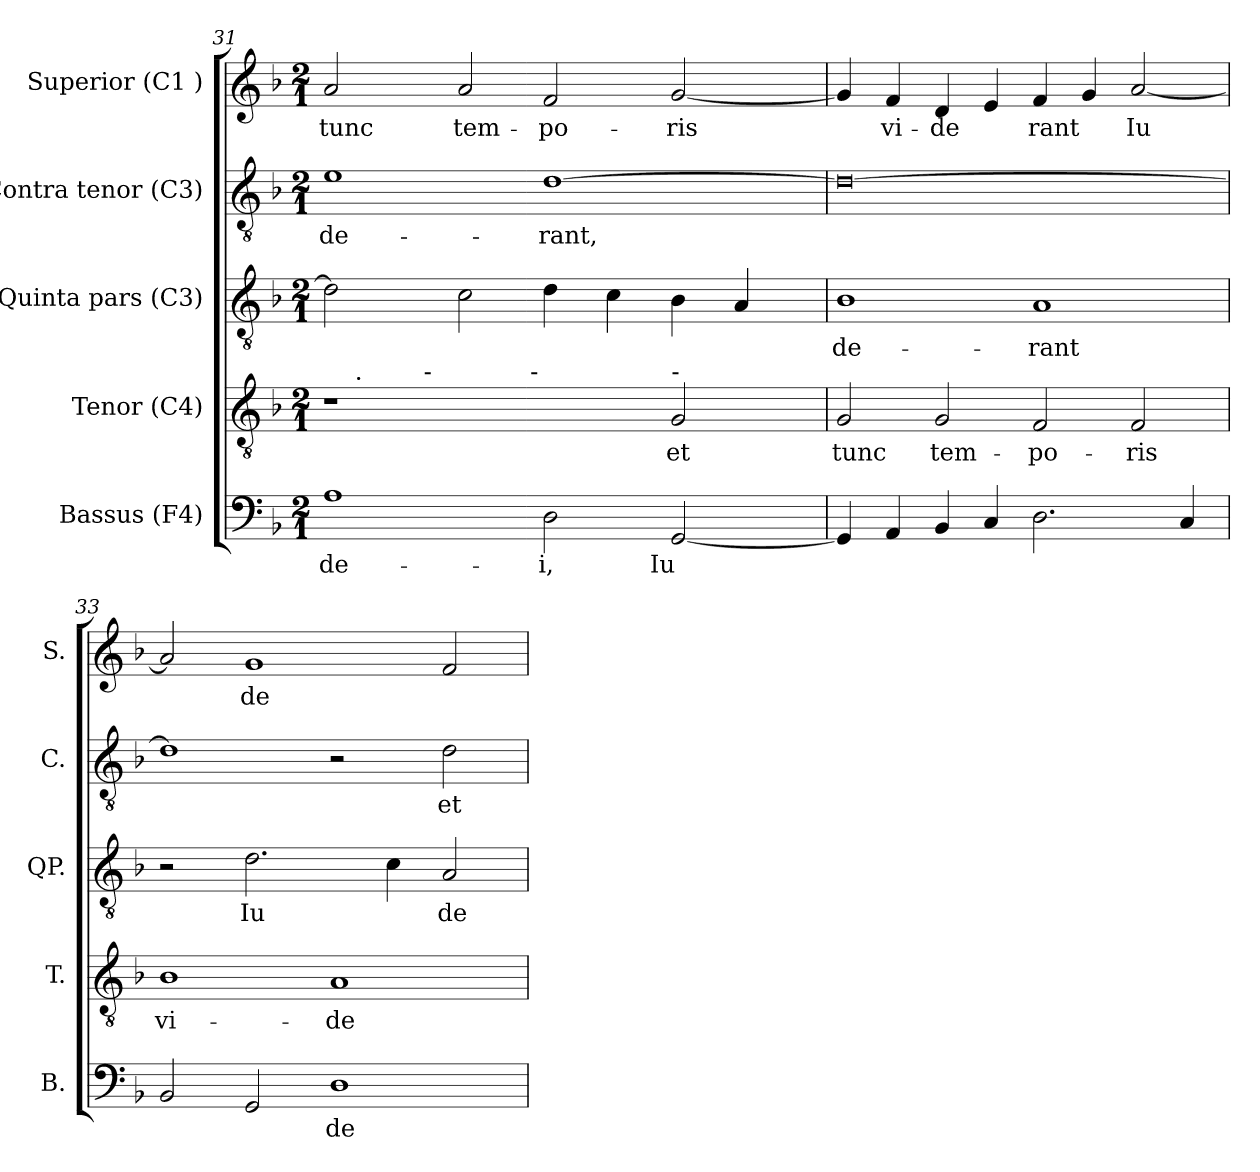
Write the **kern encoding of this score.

**kern	**text	**kern	**text	**kern	**text	**kern	**text	**kern	**text
*part5	*part5	*part4	*part4	*part3	*part3	*part2	*part2	*part1	*part1
*staff5	*staff5	*staff4	*staff4	*staff3	*staff3	*staff2	*staff2	*staff1	*staff1
*I"Bassus (F4)	*	*I"Tenor (C4)	*	*I"Quinta pars (C3)	*	*I"Contra tenor (C3)	*	*I"Superior (C1 )	*
*I'B.	*	*I'T.	*	*I'QP.	*	*I'C.	*	*I'S.	*
!!LO:LB:g=z
*clefF4	*	*clefGv2	*	*clefGv2	*	*clefGv2	*	*clefG2	*
*k[b-]	*	*k[b-]	*	*k[b-]	*	*k[b-]	*	*k[b-]	*
*F:	*	*F:	*	*F:	*	*F:	*	*F:	*
*M2/1	*	*M2/1	*	*M2/1	*	*M2/1	*	*M2/1	*
=31	=31	=31	=31	=31	=31	=31	=31	=31	=31
!	!LO:LY:b:cj	!	!	!	!LO:LY:b:cj	!	!LO:LY:b:rj	!	!LO:LY:b:rj
*	*	*^	*	*	*	*	*	*	*
*	*	*	*^	*	*	*	*	*	*	*
*	*	*	*	*^	*	*	*	*	*	*	*
1A	-de-	1r	16ryy	4ryy	2ryy	.	2d\]	--	1e	-de-	2a/	tunc
.	.	.	64ryy	.	.	.	.	.	.	.	.	.
!	!	!	!LO:TX:a:t=.	!	!	!	!	!	!	!	!	!
.	.	.	1ryy	.	.	.	.	.	.	.	.	.
.	.	.	.	16..ryy	.	.	.	.	.	.	.	.
!	!	!	!	!LO:TX:a:t=-	!	!	!	!	!	!	!	!
.	.	.	.	1ryy	.	.	.	.	.	.	.	.
!	!	!	!	!	!	!	!	!LO:LY:b:cj	!	!	!	!LO:LY:b:rj
.	.	.	.	.	4...ryy	.	2c\	--	.	.	2a/	tem-
!	!	!	!	!	!LO:TX:a:t=-	!	!	!	!	!	!	!
.	.	.	.	.	1ryy	.	.	.	.	.	.	.
!	!LO:LY:b:cj	!	!	!	!	!	!	!LO:LY:b:cj	!	!LO:LY:b:rj	!	!LO:LY:b:rj
2D\	-i,	2ryy	.	.	.	.	4d\	--	[>1d	-rant,	2f/	-po-
.	.	.	2ryy	.	.	.	.	.	.	.	.	.
!	!	!	!	!	!	!	!	!LO:LY:b:cj	!	!	!	!
.	.	.	.	.	.	.	4c\	--	.	.	.	.
.	.	.	.	2ryy	.	.	.	.	.	.	.	.
!	!	!LO:TX:a:t=-	!	!	!	!	!	!	!	!	!	!
!	!LO:LY:b:cj	!	!	!	!	!LO:LY:b:rj	!	!LO:LY:b:cj	!	!	!	!LO:LY:b:rj
[<2GG/	Iu-	2G/	.	.	.	et	4B-\	--	.	.	[<2g/	-ris
.	.	.	4ryy	.	.	.	.	.	.	.	.	.
!	!	!	!	!	!	!	!	!LO:LY:b:cj	!	!	!	!
.	.	.	.	.	.	.	4A/	--	.	.	.	.
.	.	.	8ryy	.	.	.	.	.	.	.	.	.
.	.	.	.	8ryy	.	.	.	.	.	.	.	.
.	.	.	32.ryy	.	.	.	.	.	.	.	.	.
.	.	.	.	.	32ryy	.	.	.	.	.	.	.
.	.	.	.	64ryy	.	.	.	.	.	.	.	.
=32	=32	=32	=32	=32	=32	=32	=32	=32	=32	=32	=32	=32
!	!LO:LY:b:cj	!	!	!	!	!LO:LY:b:rj	!	!LO:LY:b:cj	!	!LO:LY:b:rj	!	!LO:LY:b:rj
*	*	*v	*v	*v	*v	*	*	*	*	*	*	*
4GG/]	--	2G/	tunc	1B-	-de-	0d_>	.	4g/]	.
!	!LO:LY:b:cj	!	!	!	!	!	!	!	!LO:LY:b:rj
4AA/	--	.	.	.	.	.	.	4f/	vi-
!	!LO:LY:b:cj	!	!LO:LY:b:rj	!	!	!	!	!	!LO:LY:b:rj
4BB-/	--	2G/	tem-	.	.	.	.	4d/	-de-
!	!LO:LY:b:cj	!	!	!	!	!	!	!	!LO:LY:b:rj
4C/	--	.	.	.	.	.	.	4e/	--
!	!LO:LY:b:cj	!	!LO:LY:b:rj	!	!LO:LY:b:cj	!	!	!	!LO:LY:b:rj
2.D\	--	2F/	-po-	1A	-rant	.	.	4f/	-rant
!	!	!	!	!	!	!	!	!	!LO:LY:b:rj
.	.	.	.	.	.	.	.	4g/	.
!	!	!	!LO:LY:b:rj	!	!	!	!	!	!LO:LY:b:rj
.	.	2F/	-ris	.	.	.	.	[<2a/	Iu-
!	!LO:LY:b:cj	!	!	!	!	!	!	!	!
4C/	--	.	.	.	.	.	.	.	.
=33	=33	=33	=33	=33	=33	=33	=33	=33	=33
!	!LO:LY:b:cj	!	!LO:LY:b:rj	!	!	!	!LO:LY:b:rj	!	!LO:LY:b:rj
2BB-/	--	1B-	vi-	2r	.	1d]	.	2a/]	--
!	!LO:LY:b:cj	!	!	!	!LO:LY:b:cj	!	!	!	!LO:LY:b:rj
2GG/	--	.	.	2.d\	Iu-	.	.	1g	-de-
!	!LO:LY:b:cj	!	!LO:LY:b:rj	!	!	!	!	!	!
1D	-de-	1A	-de-	.	.	2r	.	.	.
!	!	!	!	!	!LO:LY:b:cj	!	!	!	!
.	.	.	.	4c\	--	.	.	.	.
!	!	!	!	!	!LO:LY:b:cj	!	!LO:LY:b:rj	!	!LO:LY:b:rj
.	.	.	.	2A/	-de-	2d\	et	2f/	--
=	=	=	=	=	=	=	=	=	=
*-	*-	*-	*-	*-	*-	*-	*-	*-	*-
